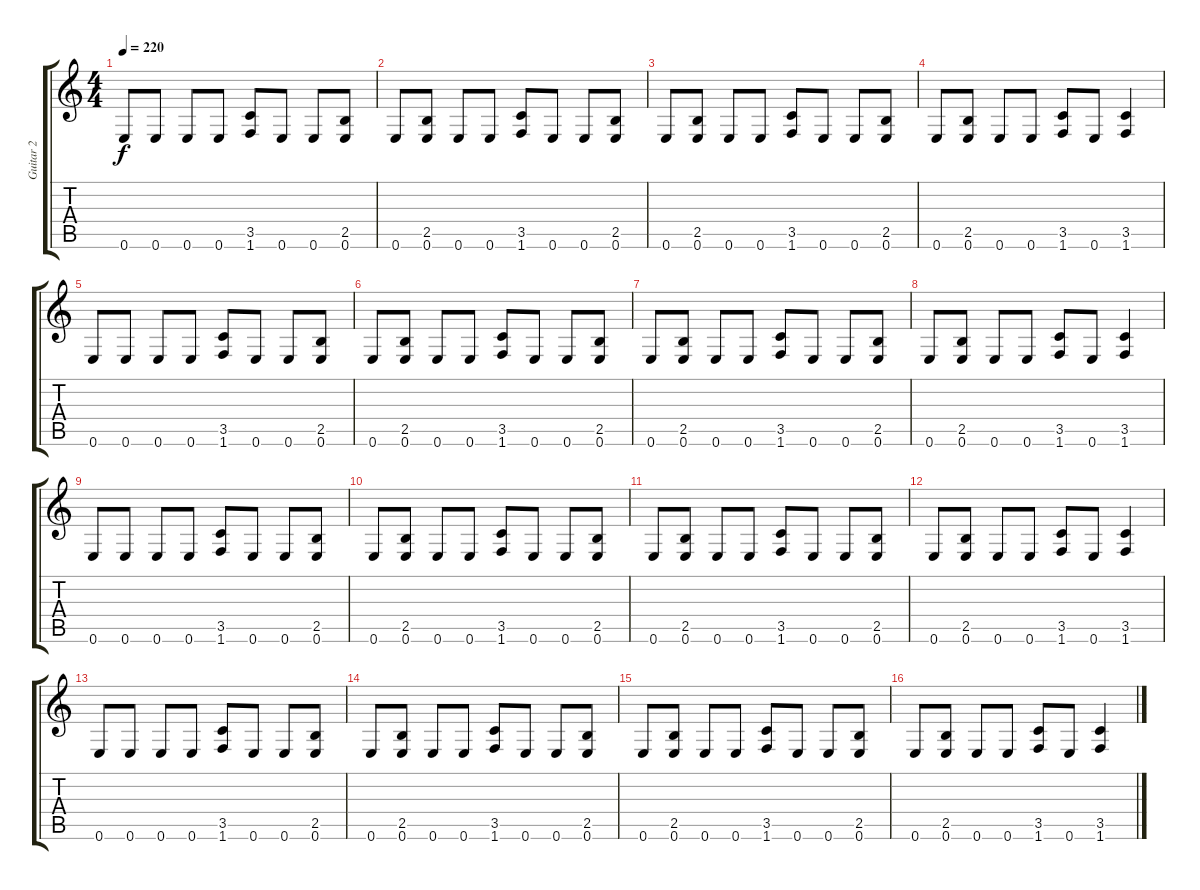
\track ("Guitar 2" "Guitar 2") {instrument overdrivenguitar}
\staff {score tabs}
\tuning (E4 B3 G3 D3 A2 E2) {hide}
\ts (4 4)
\tempo 220
\clef g2
\ks c
0.6.8{dy f} 0.6.8 0.6.8 0.6.8 (3.5 1.6).8 0.6.8 0.6.8 (2.5 0.6).8 |
0.6.8 (2.5 0.6).8 0.6.8 0.6.8 (3.5 1.6).8 0.6.8 0.6.8 (2.5 0.6).8 |
0.6.8 (2.5 0.6).8 0.6.8 0.6.8 (3.5 1.6).8 0.6.8 0.6.8 (2.5 0.6).8 |
0.6.8 (2.5 0.6).8 0.6.8 0.6.8 (3.5 1.6).8 0.6.8 (3.5 1.6).4 |
0.6.8 0.6.8 0.6.8 0.6.8 (3.5 1.6).8 0.6.8 0.6.8 (2.5 0.6).8 |
0.6.8 (2.5 0.6).8 0.6.8 0.6.8 (3.5 1.6).8 0.6.8 0.6.8 (2.5 0.6).8 |
0.6.8 (2.5 0.6).8 0.6.8 0.6.8 (3.5 1.6).8 0.6.8 0.6.8 (2.5 0.6).8 |
0.6.8 (2.5 0.6).8 0.6.8 0.6.8 (3.5 1.6).8 0.6.8 (3.5 1.6).4 |
0.6.8 0.6.8 0.6.8 0.6.8 (3.5 1.6).8 0.6.8 0.6.8 (2.5 0.6).8 |
0.6.8 (2.5 0.6).8 0.6.8 0.6.8 (3.5 1.6).8 0.6.8 0.6.8 (2.5 0.6).8 |
0.6.8 (2.5 0.6).8 0.6.8 0.6.8 (3.5 1.6).8 0.6.8 0.6.8 (2.5 0.6).8 |
0.6.8 (2.5 0.6).8 0.6.8 0.6.8 (3.5 1.6).8 0.6.8 (3.5 1.6).4 |
0.6.8 0.6.8 0.6.8 0.6.8 (3.5 1.6).8 0.6.8 0.6.8 (2.5 0.6).8 |
0.6.8 (2.5 0.6).8 0.6.8 0.6.8 (3.5 1.6).8 0.6.8 0.6.8 (2.5 0.6).8 |
0.6.8 (2.5 0.6).8 0.6.8 0.6.8 (3.5 1.6).8 0.6.8 0.6.8 (2.5 0.6).8 |
0.6.8 (2.5 0.6).8 0.6.8 0.6.8 (3.5 1.6).8 0.6.8 (3.5 1.6).4
